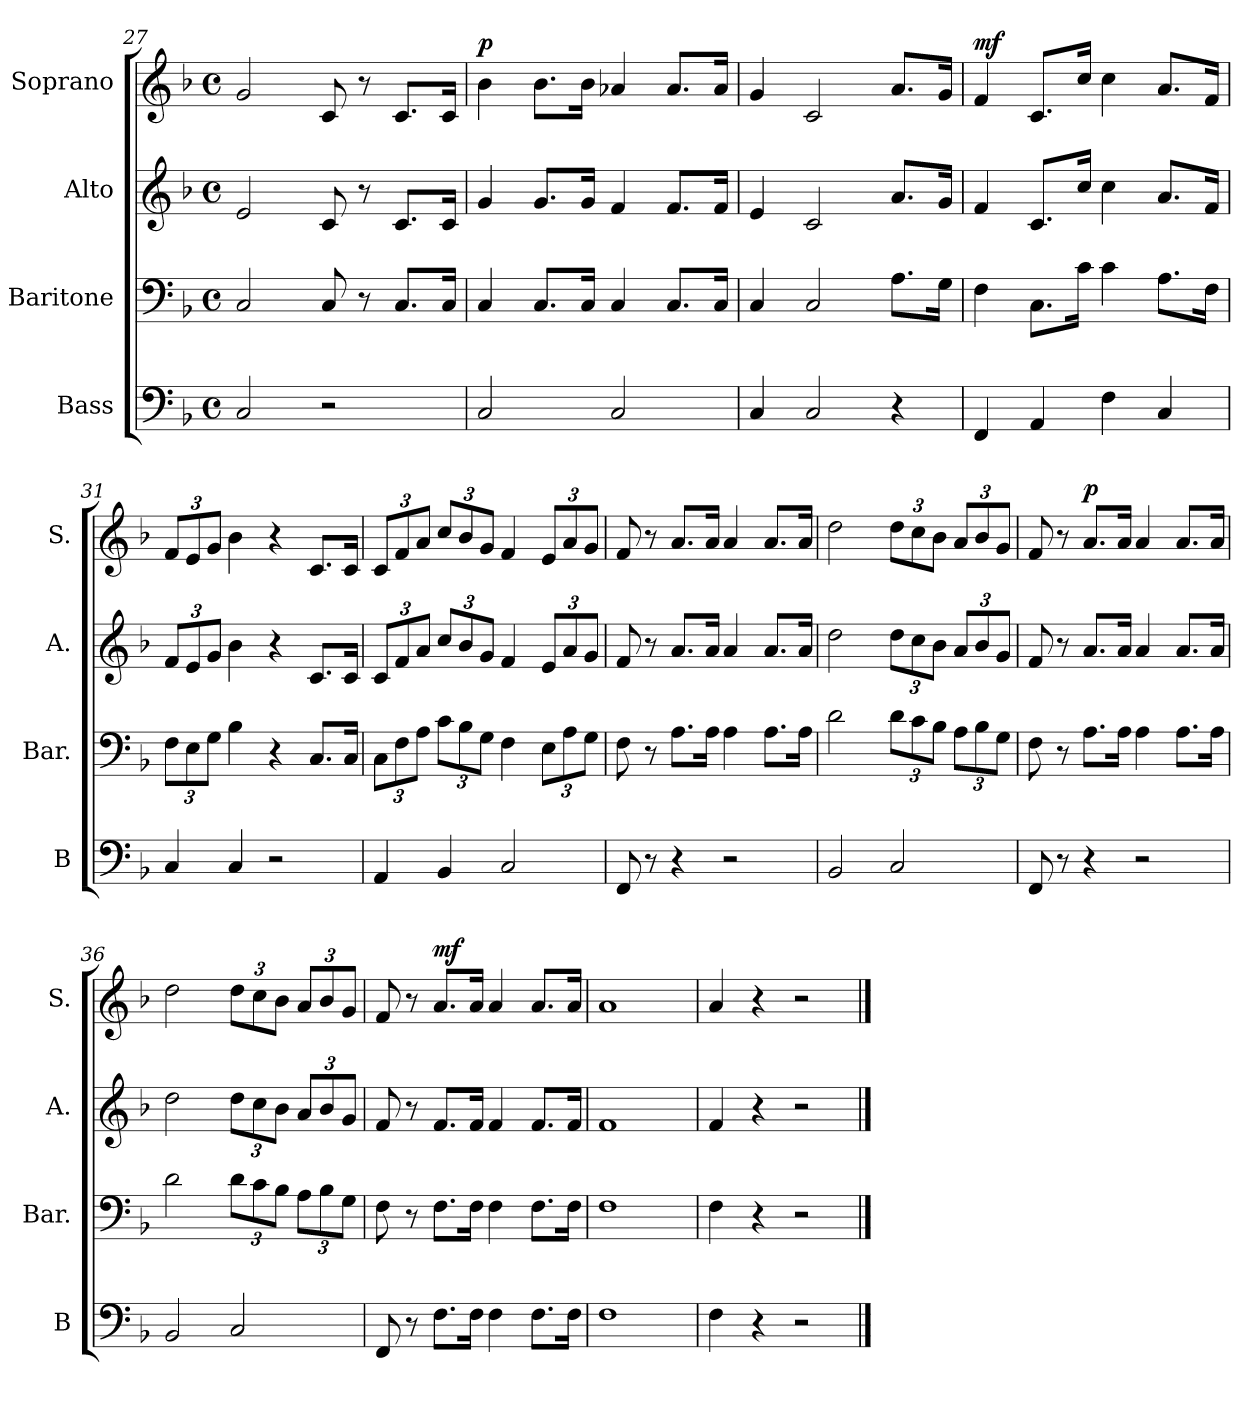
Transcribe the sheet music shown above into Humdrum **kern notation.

**kern	**kern	**kern	**kern	**text	**text	**dynam
*part4	*part3	*part2	*part1	*part1	*part1	*part1
*staff4	*staff3	*staff2	*staff1	*staff1	*staff1	*staff1
*I"Bass	*I"Baritone	*I"Alto	*I"Soprano	*	*	*
*I'B	*I'Bar.	*I'A.	*I'S.	*	*	*
!!LO:LB:g=z
*clefF4	*clefF4	*clefG2	*clefG2	*	*	*
*k[b-]	*k[b-]	*k[b-]	*k[b-]	*	*	*
*M4/4	*M4/4	*M4/4	*M4/4	*	*	*
*met(c)	*met(c)	*met(c)	*met(c)	*	*	*
=27	=27	=27	=27	=27	=27	=27
2C/	2C/	2e/	2g/	.	.	.
2r	8C/	8c/	8c/	.	.	.
.	8r	8r	8r	.	.	.
.	8.C/L	8.c/L	8.c/L	.	.	.
.	16C/Jk	16c/Jk	16c/Jk	.	.	.
=28	=28	=28	=28	=28	=28	=28
!	!	!	!	!	!	!LO:DY:b
2C/	4C/	4g/	4b-\	.	.	p
.	8.C/L	8.g/L	8.b-\L	.	.	.
.	16C/Jk	16g/Jk	16b-\Jk	.	.	.
2C/	4C/	4f/	4a-X/	.	.	.
.	8.C/L	8.f/L	8.a-/L	.	.	.
.	16C/Jk	16f/Jk	16a-/Jk	.	.	.
=29	=29	=29	=29	=29	=29	=29
4C/	4C/	4e/	4g/	.	.	.
2C/	2C/	2c/	2c/	.	.	.
4r	8.A\L	8.a/L	8.a/L	.	.	.
.	16G\Jk	16g/Jk	16g/Jk	.	.	.
=30	=30	=30	=30	=30	=30	=30
!	!	!	!	!	!	!LO:DY:b
4FF/	4F\	4f/	4f/	.	.	mf
4AA/	8.C\L	8.c/L	8.c/L	.	.	.
.	16c\Jk	16cc/Jk	16cc/Jk	.	.	.
4F\	4c\	4cc\	4cc\	.	.	.
4C/	8.A\L	8.a/L	8.a/L	.	.	.
.	16F\Jk	16f/Jk	16f/Jk	.	.	.
=31	=31	=31	=31	=31	=31	=31
*	*Xbrackettup	*Xbrackettup	*Xbrackettup	*	*	*
4C/	12F\L	12f/L	12f/L	.	.	.
.	12E\	12e/	12e/	.	.	.
.	12G\J	12g/J	12g/J	.	.	.
4C/	4B-\	4b-\	4b-\	.	.	.
2r	4r	4r	4r	.	.	.
.	8.C/L	8.c/L	8.c/L	.	.	.
.	16C/Jk	16c/Jk	16c/Jk	.	.	.
=32	=32	=32	=32	=32	=32	=32
4AA/	12C\L	12c/L	12c/L	.	.	.
.	12F\	12f/	12f/	.	.	.
.	12A\J	12a/J	12a/J	.	.	.
4BB-/	12c\L	12cc/L	12cc/L	.	.	.
.	12B-\	12b-/	12b-/	.	.	.
.	12G\J	12g/J	12g/J	.	.	.
2C/	4F\	4f/	4f/	.	.	.
.	12E\L	12e/L	12e/L	.	.	.
.	12A\	12a/	12a/	.	.	.
.	12G\J	12g/J	12g/J	.	.	.
!!LO:PB:g=z
=33	=33	=33	=33	=33	=33	=33
8FF/	8F\	8f/	8f/	.	.	.
8r	8r	8r	8r	.	.	.
4r	8.A\L	8.a/L	8.a/L	.	.	.
.	16A\Jk	16a/Jk	16a/Jk	.	.	.
2r	4A\	4a/	4a/	.	.	.
.	8.A\L	8.a/L	8.a/L	.	.	.
.	16A\Jk	16a/Jk	16a/Jk	.	.	.
=34	=34	=34	=34	=34	=34	=34
2BB-/	2d\	2dd\	2dd\	.	.	.
2C/	12d\L	12dd\L	12dd\L	.	.	.
.	12c\	12cc\	12cc\	.	.	.
.	12B-\J	12b-\J	12b-\J	.	.	.
.	12A\L	12a/L	12a/L	.	.	.
.	12B-\	12b-/	12b-/	.	.	.
.	12G\J	12g/J	12g/J	.	.	.
=35	=35	=35	=35	=35	=35	=35
8FF/	8F\	8f/	8f/	.	.	.
8r	8r	8r	8r	.	.	.
!	!	!	!	!	!	!LO:DY:b
4r	8.A\L	8.a/L	8.a/L	.	.	p
.	16A\Jk	16a/Jk	16a/Jk	.	.	.
2r	4A\	4a/	4a/	.	.	.
.	8.A\L	8.a/L	8.a/L	.	.	.
.	16A\Jk	16a/Jk	16a/Jk	.	.	.
=36	=36	=36	=36	=36	=36	=36
2BB-/	2d\	2dd\	2dd\	.	.	.
2C/	12d\L	12dd\L	12dd\L	.	.	.
.	12c\	12cc\	12cc\	.	.	.
.	12B-\J	12b-\J	12b-\J	.	.	.
.	12A\L	12a/L	12a/L	.	.	.
.	12B-\	12b-/	12b-/	.	.	.
.	12G\J	12g/J	12g/J	.	.	.
=37	=37	=37	=37	=37	=37	=37
8FF/	8F\	8f/	8f/	.	.	.
8r	8r	8r	8r	.	.	.
!	!	!	!	!	!	!LO:DY:b
8.F\L	8.F\L	8.f/L	8.a/L	.	.	mf
16F\Jk	16F\Jk	16f/Jk	16a/Jk	.	.	.
4F\	4F\	4f/	4a/	.	.	.
8.F\L	8.F\L	8.f/L	8.a/L	.	.	.
16F\Jk	16F\Jk	16f/Jk	16a/Jk	.	.	.
=38	=38	=38	=38	=38	=38	=38
1F	1F	1f	1a	.	.	.
!!LO:LB:g=z
=39	=39	=39	=39	=39	=39	=39
4F\	4F\	4f/	4a/	.	.	.
4r	4r	4r	4r	.	.	.
2r	2r	2r	2r	.	.	.
==	==	==	==	==	==	==
*-	*-	*-	*-	*-	*-	*-
